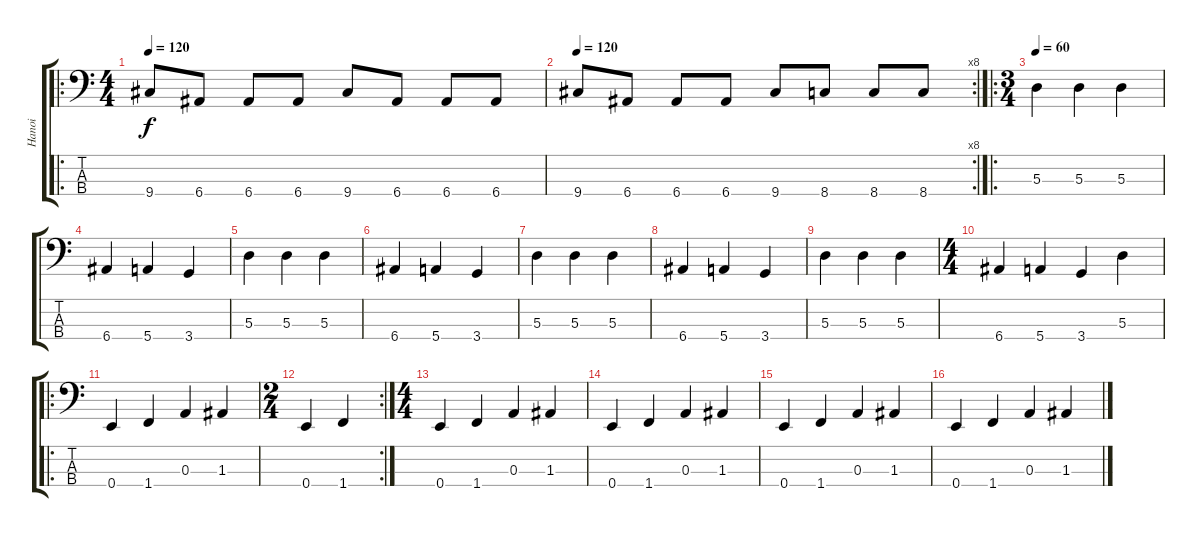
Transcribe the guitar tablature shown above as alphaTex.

\track ("Hanoi" "Hanoi") {instrument electricbassfinger}
\staff {score tabs}
\tuning (G2 D2 A1 E1) {hide}
\ro
\ts (4 4)
\tempo 120
\clef f4
\ks c
9.4.8{dy f} 6.4.8 6.4.8 6.4.8 9.4.8 6.4.8 6.4.8 6.4.8 |
\rc 8
\tempo 120
9.4.8 6.4.8 6.4.8 6.4.8 9.4.8 8.4.8 8.4.8 8.4.8 |
\ro
\ts (3 4)
\tempo 60
5.3.4 5.3.4 5.3.4 |
6.4.4 5.4.4 3.4.4 |
5.3.4 5.3.4 5.3.4 |
6.4.4 5.4.4 3.4.4 |
5.3.4 5.3.4 5.3.4 |
6.4.4 5.4.4 3.4.4 |
5.3.4 5.3.4 5.3.4 |
\ts (4 4)
6.4.4 5.4.4 3.4.4 5.3.4 |
\ro
0.4.4 1.4.4 0.3.4 1.3.4 |
\rc 2
\ts (2 4)
0.4.4 1.4.4 |
\ts (4 4)
0.4.4 1.4.4 0.3.4 1.3.4 |
0.4.4 1.4.4 0.3.4 1.3.4 |
0.4.4 1.4.4 0.3.4 1.3.4 |
0.4.4 1.4.4 0.3.4 1.3.4
